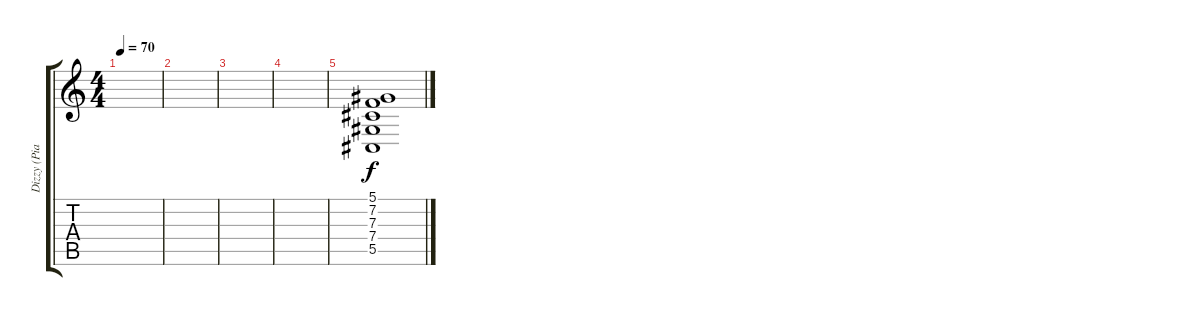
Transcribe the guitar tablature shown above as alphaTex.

\track ("Dizzy (Piano)" "Dizzy (Pia") {instrument acousticgrandpiano}
\staff {score tabs}
\tuning (Eb4 Bb3 Gb3 Db3 Ab2 Eb2) {hide}
\ts (4 4)
\tempo 70
\clef g2
\ks c
|
|
|
|
(5.1 7.2 7.3 7.4 5.5).1{dy f}
